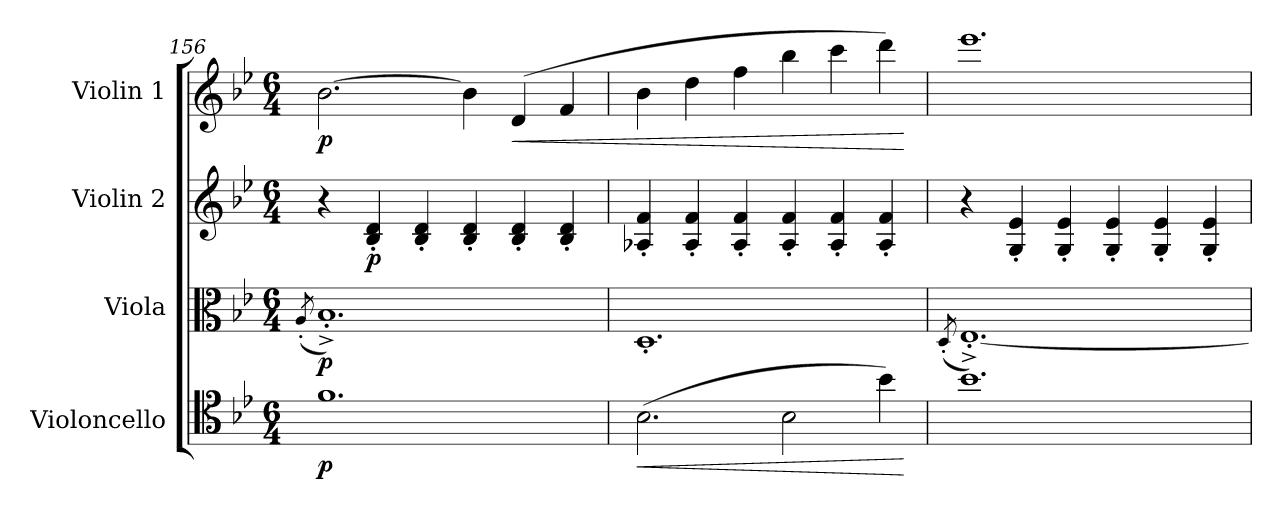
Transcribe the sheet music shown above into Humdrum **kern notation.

**kern	**dynam	**kern	**dynam	**kern	**dynam	**kern	**dynam
*part4	*part4	*part3	*part3	*part2	*part2	*part1	*part1
*staff4	*staff4	*staff3	*staff3	*staff2	*staff2	*staff1	*staff1
*I"Violoncello	*	*I"Viola	*	*I"Violin 2	*	*I"Violin 1	*
*I'Vc	*	*I'Vla	*	*I'Vln	*	*I'Vln	*
*clefC4	*	*clefC3	*	*clefG2	*	*clefG2	*
*k[b-e-]	*	*k[b-e-]	*	*k[b-e-]	*	*k[b-e-]	*
*M6/4	*	*M6/4	*	*M6/4	*	*M6/4	*
=156	=156	=156	=156	=156	=156	=156	=156
.	.	(8qA'/	.	.	.	.	.
!	!LO:DY:b	!	!LO:DY:b	!	!	!	!LO:DY:b
1.f	p	1.B-'^>)	p	4r	.	[>2.b-\	p
!	!	!	!	!	!LO:DY:b	!	!
.	.	.	.	4B-/' 4d/'	p	.	.
.	.	.	.	4B-/' 4d/'	.	.	.
.	.	.	.	4B-/' 4d/'	.	4b-\]	.
!	!	!	!	!	!	!	!LO:HP:b
.	.	.	.	4B-/' 4d/'	.	(>4d/	<
.	.	.	.	4B-/' 4d/'	.	4f/	.
!!LO:LB:g=z
=157	=157	=157	=157	=157	=157	=157	=157
!	!LO:HP:b	!	!	!	!	!	!
(>2.B-\	<	1.D'	.	4A-X/' 4f/'	.	4b-\	.
.	.	.	.	4A-/' 4f/'	.	4dd\	.
.	.	.	.	4A-/' 4f/'	.	4ff\	.
2B-\	.	.	.	4A-/' 4f/'	.	4bb-\	.
.	.	.	.	4A-/' 4f/'	.	4ccc\	.
4b-\)	.	.	.	4A-/' 4f/'	.	4ddd\)	.
.	[	.	.	.	.	.	[
=158	=158	=158	=158	=158	=158	=158	=158
.	.	(8qD'/	.	.	.	.	.
1.b-	.	[1.E-'^>)	.	4r	.	1.eee-	.
.	.	.	.	4G/' 4e-/'	.	.	.
.	.	.	.	4G/' 4e-/'	.	.	.
.	.	.	.	4G/' 4e-/'	.	.	.
.	.	.	.	4G/' 4e-/'	.	.	.
.	.	.	.	4G/' 4e-/'	.	.	.
=	=	=	=	=	=	=	=
*-	*-	*-	*-	*-	*-	*-	*-
